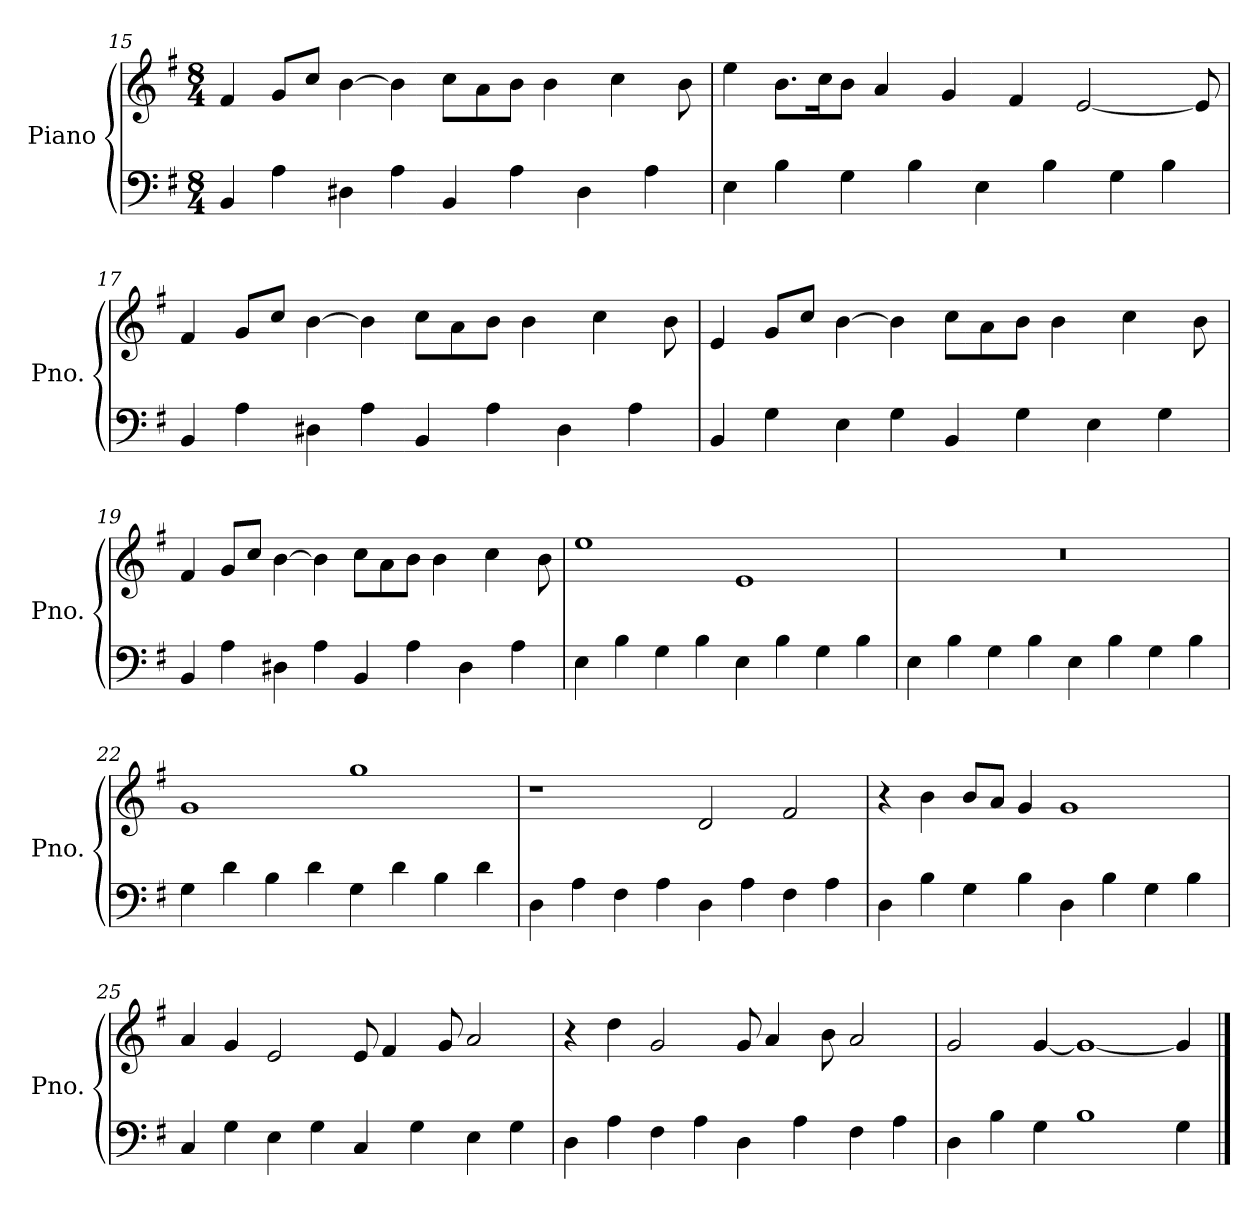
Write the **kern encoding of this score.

**kern	**kern
*part1	*part1
*staff2	*staff1
*I"Piano	*
*I'Pno.	*
*clefF4	*clefG2
*k[f#]	*k[f#]
*M8/4	*M8/4
=15	=15
4BB/	4f#/
4A\	8g/L
.	8cc/J
4D#X\	[4b\
4A\	4b\]
4BB/	8cc\L
.	8a\
4A\	8b\J
.	4b\
4D#\	.
.	4cc\
4A\	.
.	8b\
=16	=16
4E\	4ee\
4B\	8.b\L
.	16cc\K
4G\	8b\J
.	4a/
4B\	.
.	4g/
4E\	.
.	4f#/
4B\	.
.	[2e/
4G\	.
4B\	.
.	8e/]
=17	=17
4BB/	4f#/
4A\	8g/L
.	8cc/J
4D#X\	[4b\
4A\	4b\]
4BB/	8cc\L
.	8a\
4A\	8b\J
.	4b\
4D#\	.
.	4cc\
4A\	.
.	8b\
!!LO:LB:g=z
=18	=18
4BB/	4e/
4G\	8g/L
.	8cc/J
4E\	[4b\
4G\	4b\]
4BB/	8cc\L
.	8a\
4G\	8b\J
.	4b\
4E\	.
.	4cc\
4G\	.
.	8b\
=19	=19
4BB/	4f#/
4A\	8g/L
.	8cc/J
4D#X\	[4b\
4A\	4b\]
4BB/	8cc\L
.	8a\
4A\	8b\J
.	4b\
4D#\	.
.	4cc\
4A\	.
.	8b\
=20	=20
4E\	1ee
4B\	.
4G\	.
4B\	.
4E\	1e
4B\	.
4G\	.
4B\	.
=21	=21
4E\	0r
4B\	.
4G\	.
4B\	.
4E\	.
4B\	.
4G\	.
4B\	.
!!LO:PB:g=z
=22	=22
4G\	1g
4d\	.
4B\	.
4d\	.
4G\	1gg
4d\	.
4B\	.
4d\	.
=23	=23
4D\	1r
4A\	.
4F#\	.
4A\	.
4D\	2d/
4A\	.
4F#\	2f#/
4A\	.
=24	=24
4D\	4r
4B\	4b\
4G\	8b/L
.	8a/J
4B\	4g/
4D\	1g
4B\	.
4G\	.
4B\	.
=25	=25
4C/	4a/
4G\	4g/
4E\	2e/
4G\	.
4C/	8e/
.	4f#/
4G\	.
.	8g/
4E\	2a/
4G\	.
=26	=26
4D\	4r
4A\	4dd\
4F#\	2g/
4A\	.
4D\	8g/
.	4a/
4A\	.
.	8b\
4F#\	2a/
4A\	.
!!LO:LB:g=z
=27	=27
4D\	2g/
4B\	.
4G\	[4g/
1B	1g_
4G\	4g/]
==	==
*-	*-
